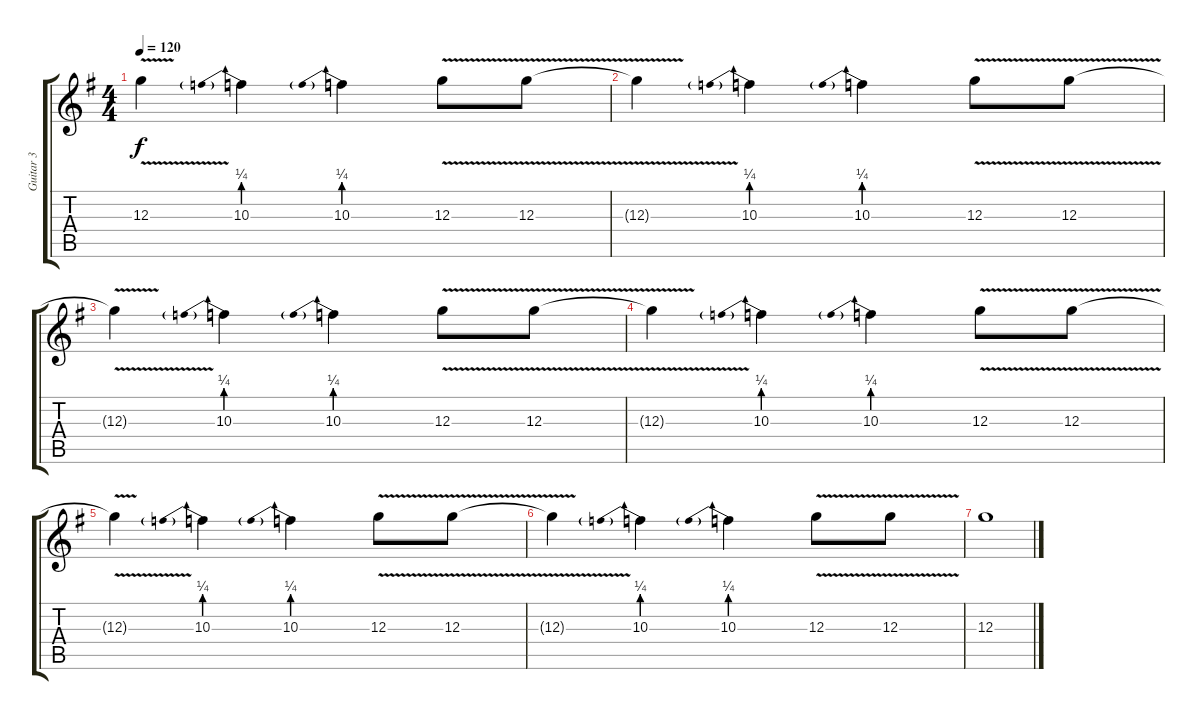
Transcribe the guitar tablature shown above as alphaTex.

\track ("Guitar 3" "Guitar 3") {instrument distortionguitar}
\staff {score tabs}
\tuning (E4 B3 G3 D3 A2 E2) {hide}
\ts (4 4)
\tempo 120
\clef g2
\ks g
12.3{v}.4{dy f} 10.3{be (prebend 0 1 60 1)}.4 10.3{be (prebend 0 1 60 1)}.4 12.3{v}.8 12.3{v}.8 |
12.3{t}.4 10.3{be (prebend 0 1 60 1)}.4 10.3{be (prebend 0 1 60 1)}.4 12.3{v}.8 12.3{v}.8 |
12.3{t}.4 10.3{be (prebend 0 1 60 1)}.4 10.3{be (prebend 0 1 60 1)}.4 12.3{v}.8 12.3{v}.8 |
12.3{t}.4 10.3{be (prebend 0 1 60 1)}.4 10.3{be (prebend 0 1 60 1)}.4 12.3{v}.8 12.3{v}.8 |
12.3{t}.4 10.3{be (prebend 0 1 60 1)}.4 10.3{be (prebend 0 1 60 1)}.4 12.3{v}.8 12.3{v}.8 |
12.3{t}.4 10.3{be (prebend 0 1 60 1)}.4 10.3{be (prebend 0 1 60 1)}.4 12.3{v}.8 12.3{v}.8 |
12.3.1
